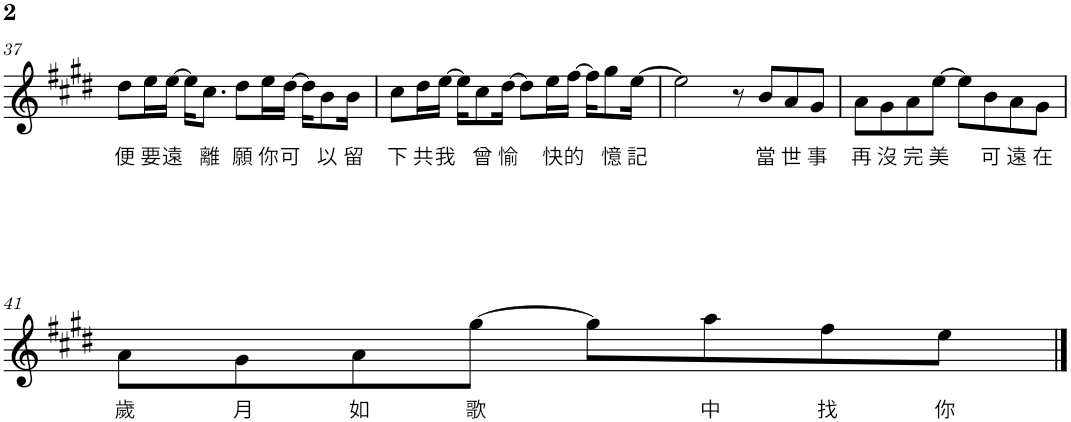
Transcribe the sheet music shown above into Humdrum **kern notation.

**kern	**text
*part1	*part1
*staff1	*staff1
*I"鋼琴	*
!!LO:PB:g=z
*clefG2	*
*k[f#c#g#d#]	*
*M4/4	*
=37	=37
!	!LO:LY:b
8dd#\L	便
!	!LO:LY:b
16ee\L	要
!	!LO:LY:b
[16ee\JJ	遠
16ee\KL]	.
!	!LO:LY:b
8.cc#\J	離
!	!LO:LY:b
8dd#\L	願
!	!LO:LY:b
16ee\L	你
!	!LO:LY:b
[16dd#\JJ	可
16dd#\KL]	.
!	!LO:LY:b
8b\	以
!	!LO:LY:b
16b\Jk	留
=38	=38
!	!LO:LY:b
8cc#\L	下
!	!LO:LY:b
16dd#\L	共
!	!LO:LY:b
[16ee\JJ	我
16ee\KL]	.
!	!LO:LY:b
8cc#\	曾
!	!LO:LY:b
[16dd#\Jk	愉
8dd#\L]	.
!	!LO:LY:b
16ee\L	快
!	!LO:LY:b
[16ff#\JJ	的
16ff#\KL]	.
!	!LO:LY:b
8gg#\	憶
!	!LO:LY:b
[16ee\Jk	記
=39	=39
2ee\]	.
8r	.
!	!LO:LY:b
8b/L	當
!	!LO:LY:b
8a/	世
!	!LO:LY:b
8g#/J	事
=40	=40
!	!LO:LY:b
8a\L	再
!	!LO:LY:b
8g#\	沒
!	!LO:LY:b
8a\	完
!	!LO:LY:b
[8ee\J	美
8ee\L]	.
!	!LO:LY:b
8b\	可
!	!LO:LY:b
8a\	遠
!	!LO:LY:b
8g#\J	在
!!LO:LB:g=z
=41	=41
!	!LO:LY:b
8a\L	歲
!	!LO:LY:b
8g#\	月
!	!LO:LY:b
8a\	如
!	!LO:LY:b
[8gg#\J	歌
8gg#\L]	.
!	!LO:LY:b
8aa\	中
!	!LO:LY:b
8ff#\	找
!	!LO:LY:b
8ee\J	你
==	==
*-	*-
